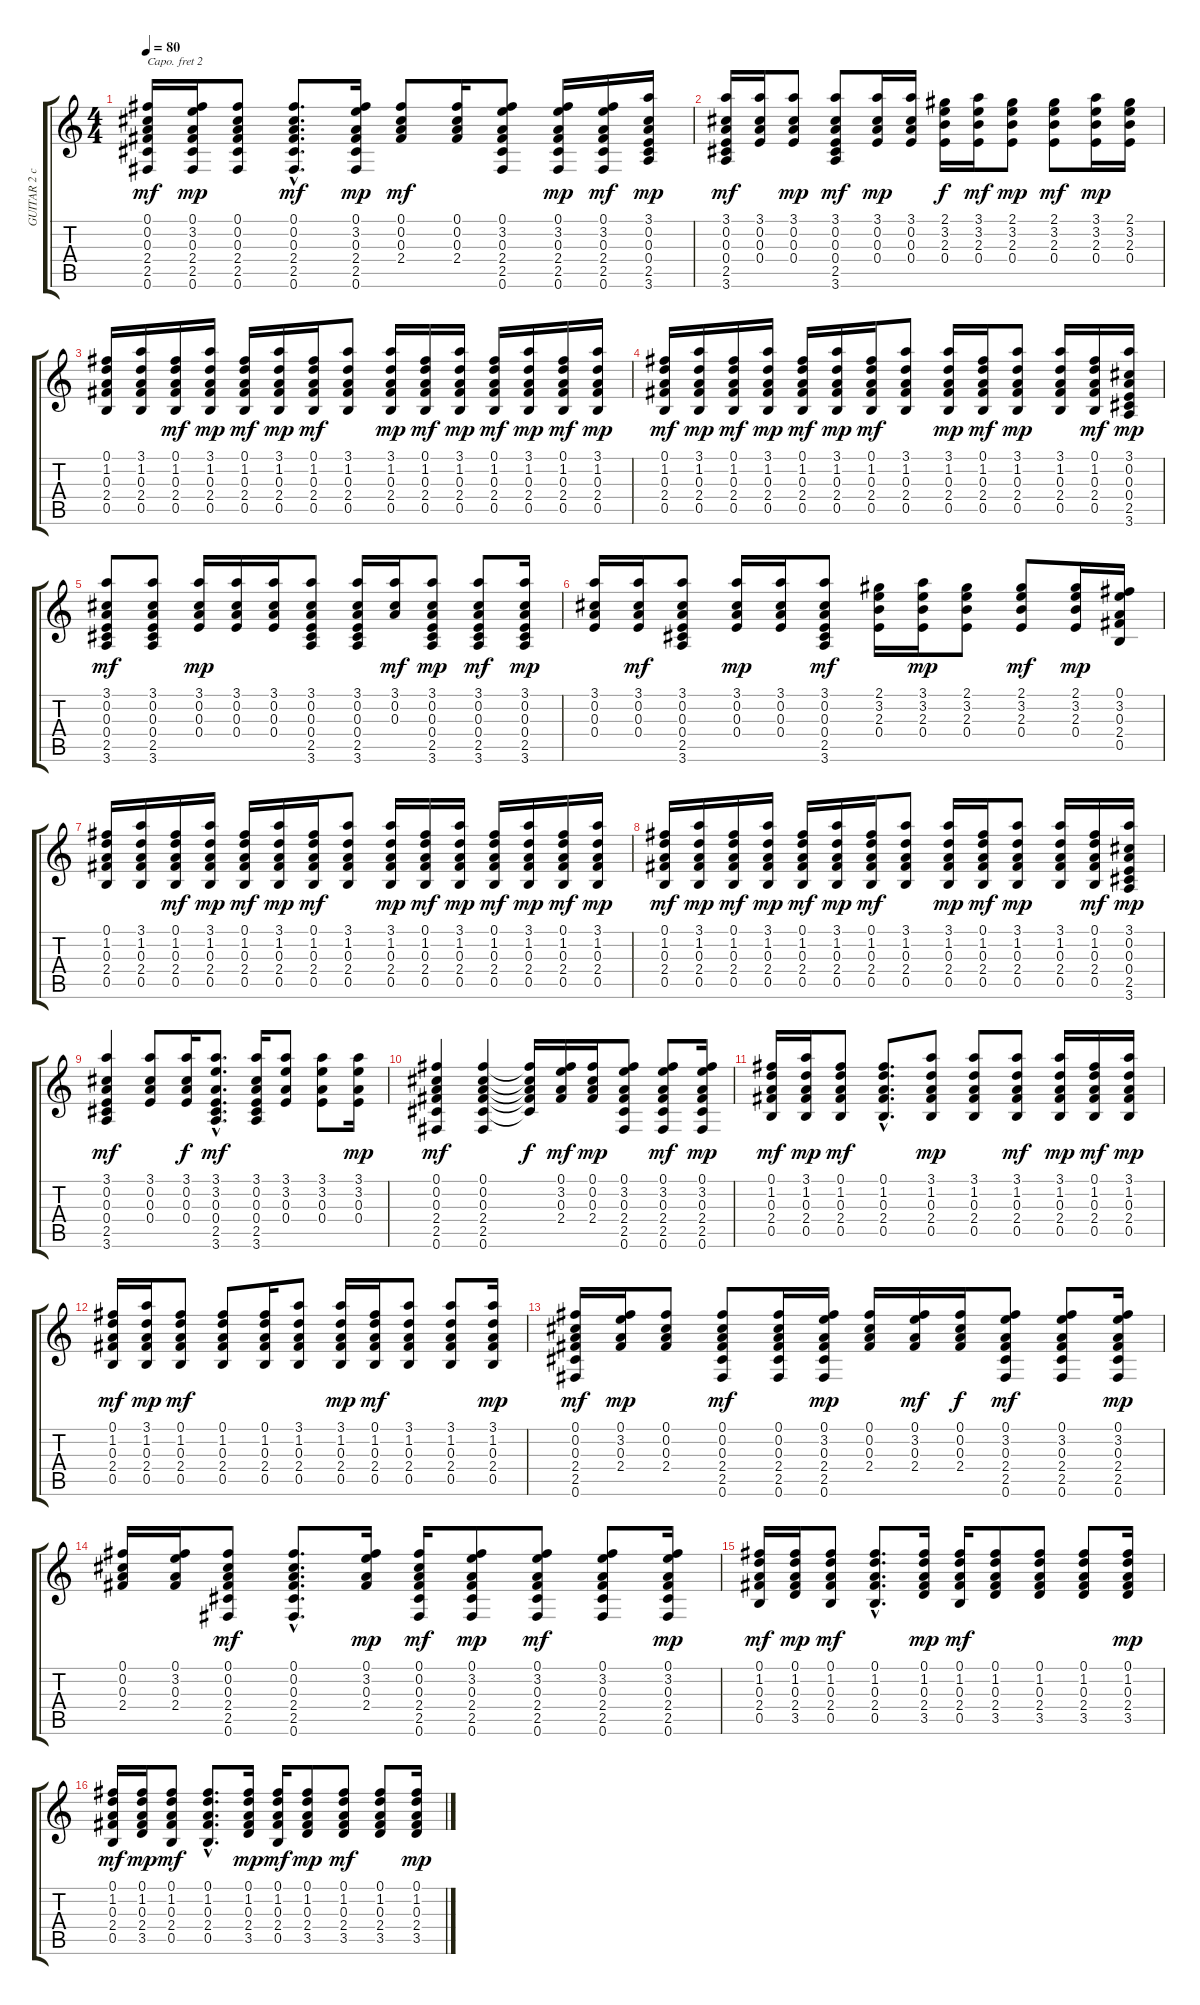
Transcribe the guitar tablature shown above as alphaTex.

\track ("GUITAR 2 capo=2" "GUITAR 2 c") {instrument acousticguitarsteel}
\staff {score tabs}
\capo 2
\tuning (E4 B3 G3 D3 A2 E2) {hide}
\ts (4 4)
\tempo 80
\clef g2
\ks c
(0.1 0.2 0.3 2.4 2.5 0.6).16{dy mf} (0.1 3.2 0.3 2.4 2.5 0.6).16{dy mp} (0.1 0.2 0.3 2.4 2.5 0.6).8 (0.1{hac} 0.2{hac} 0.3{hac} 2.4{hac} 2.5{hac} 0.6{hac}).8{d dy mf} (0.1 3.2 0.3 2.4 2.5 0.6).16{dy mp} (0.1 0.2 0.3 2.4).8{dy mf} (0.1 0.2 0.3 2.4).16 (0.1 3.2 0.3 2.4 2.5 0.6).8 (0.1 3.2 0.3 2.4 2.5 0.6).16{dy mp} (0.1 3.2 0.3 2.4 2.5 0.6).16{dy mf} (3.1 0.2 0.3 0.4 2.5 3.6).16{dy mp} |
(3.1 0.2 0.3 0.4 2.5 3.6).16{dy mf} (3.1 0.2 0.3 0.4).16 (3.1 0.2 0.3 0.4).8{dy mp} (3.1 0.2 0.3 0.4 2.5 3.6).8{dy mf} (3.1 0.2 0.3 0.4).16{dy mp} (3.1 0.2 0.3 0.4).16 (2.1 3.2 2.3 0.4).16{dy f} (3.1 3.2 2.3 0.4).16{dy mf} (2.1 3.2 2.3 0.4).8{dy mp} (2.1 3.2 2.3 0.4).8{dy mf} (3.1 3.2 2.3 0.4).16{dy mp} (2.1 3.2 2.3 0.4).16 |
(0.1 1.2 0.3 2.4 0.5).16 (3.1 1.2 0.3 2.4 0.5).16 (0.1 1.2 0.3 2.4 0.5).16{dy mf} (3.1 1.2 0.3 2.4 0.5).16{dy mp} (0.1 1.2 0.3 2.4 0.5).16{dy mf} (3.1 1.2 0.3 2.4 0.5).16{dy mp} (0.1 1.2 0.3 2.4 0.5).16{dy mf} (3.1 1.2 0.3 2.4 0.5).8 (3.1 1.2 0.3 2.4 0.5).16{dy mp} (0.1 1.2 0.3 2.4 0.5).16{dy mf} (3.1 1.2 0.3 2.4 0.5).16{dy mp} (0.1 1.2 0.3 2.4 0.5).16{dy mf} (3.1 1.2 0.3 2.4 0.5).16{dy mp} (0.1 1.2 0.3 2.4 0.5).16{dy mf} (3.1 1.2 0.3 2.4 0.5).16{dy mp} |
(0.1 1.2 0.3 2.4 0.5).16{dy mf} (3.1 1.2 0.3 2.4 0.5).16{dy mp} (0.1 1.2 0.3 2.4 0.5).16{dy mf} (3.1 1.2 0.3 2.4 0.5).16{dy mp} (0.1 1.2 0.3 2.4 0.5).16{dy mf} (3.1 1.2 0.3 2.4 0.5).16{dy mp} (0.1 1.2 0.3 2.4 0.5).16{dy mf} (3.1 1.2 0.3 2.4 0.5).8 (3.1 1.2 0.3 2.4 0.5).16{dy mp} (0.1 1.2 0.3 2.4 0.5).16{dy mf} (3.1 1.2 0.3 2.4 0.5).8{dy mp} (3.1 1.2 0.3 2.4 0.5).16 (0.1 1.2 0.3 2.4 0.5).16{dy mf} (3.1 0.2 0.3 0.4 2.5 3.6).16{dy mp} |
(3.1 0.2 0.3 0.4 2.5 3.6).8{dy mf} (3.1 0.2 0.3 0.4 2.5 3.6).8 (3.1 0.2 0.3 0.4).16{dy mp} (3.1 0.2 0.3 0.4).16 (3.1 0.2 0.3 0.4).16 (3.1 0.2 0.3 0.4 2.5 3.6).8 (3.1 0.2 0.3 0.4 2.5 3.6).16 (3.1 0.2 0.3).16{dy mf} (3.1 0.2 0.3 0.4 2.5 3.6).8{dy mp} (3.1 0.2 0.3 0.4 2.5 3.6).8{dy mf} (3.1 0.2 0.3 0.4 2.5 3.6).16{dy mp} |
(3.1 0.2 0.3 0.4).16 (3.1 0.2 0.3 0.4).16{dy mf} (3.1 0.2 0.3 0.4 2.5 3.6).8 (3.1 0.2 0.3 0.4).16{dy mp} (3.1 0.2 0.3 0.4).16 (3.1 0.2 0.3 0.4 2.5 3.6).8{dy mf} (2.1 3.2 2.3 0.4).16 (3.1 3.2 2.3 0.4).16{dy mp} (2.1 3.2 2.3 0.4).8 (2.1 3.2 2.3 0.4).8{dy mf} (2.1 3.2 2.3 0.4).16{dy mp} (0.1 3.2 0.3 2.4 0.5).16 |
(0.1 1.2 0.3 2.4 0.5).16 (3.1 1.2 0.3 2.4 0.5).16 (0.1 1.2 0.3 2.4 0.5).16{dy mf} (3.1 1.2 0.3 2.4 0.5).16{dy mp} (0.1 1.2 0.3 2.4 0.5).16{dy mf} (3.1 1.2 0.3 2.4 0.5).16{dy mp} (0.1 1.2 0.3 2.4 0.5).16{dy mf} (3.1 1.2 0.3 2.4 0.5).8 (3.1 1.2 0.3 2.4 0.5).16{dy mp} (0.1 1.2 0.3 2.4 0.5).16{dy mf} (3.1 1.2 0.3 2.4 0.5).16{dy mp} (0.1 1.2 0.3 2.4 0.5).16{dy mf} (3.1 1.2 0.3 2.4 0.5).16{dy mp} (0.1 1.2 0.3 2.4 0.5).16{dy mf} (3.1 1.2 0.3 2.4 0.5).16{dy mp} |
(0.1 1.2 0.3 2.4 0.5).16{dy mf} (3.1 1.2 0.3 2.4 0.5).16{dy mp} (0.1 1.2 0.3 2.4 0.5).16{dy mf} (3.1 1.2 0.3 2.4 0.5).16{dy mp} (0.1 1.2 0.3 2.4 0.5).16{dy mf} (3.1 1.2 0.3 2.4 0.5).16{dy mp} (0.1 1.2 0.3 2.4 0.5).16{dy mf} (3.1 1.2 0.3 2.4 0.5).8 (3.1 1.2 0.3 2.4 0.5).16{dy mp} (0.1 1.2 0.3 2.4 0.5).16{dy mf} (3.1 1.2 0.3 2.4 0.5).8{dy mp} (3.1 1.2 0.3 2.4 0.5).16 (0.1 1.2 0.3 2.4 0.5).16{dy mf} (3.1 0.2 0.3 0.4 2.5 3.6).16{dy mp} |
(3.1 0.2 0.3 0.4 2.5 3.6).4{dy mf} (3.1 0.2 0.3 0.4).8 (3.1 0.2 0.3 0.4).16{dy f} (3.1{hac} 3.2{hac} 0.3{hac} 0.4{hac} 2.5{hac} 3.6{hac}).8{d dy mf} (3.1 0.2 0.3 0.4 2.5 3.6).16 (3.1 3.2 0.3 0.4).8 (3.1 3.2 0.3 0.4).8 (3.1 3.2 0.3 0.4).16{dy mp} |
(0.1 0.2 0.3 2.4 2.5 0.6).4{dy mf} (0.1 0.2 0.3 2.4 2.5 0.6).4 (0.1{t} 0.2{t} 0.3{t} 2.4{t} 2.5{t}).16{dy f} (0.1 3.2 0.3 2.4).16{dy mf} (0.1 0.2 0.3 2.4).16{dy mp} (0.1 3.2 0.3 2.4 2.5 0.6).8 (0.1 3.2 0.3 2.4 2.5 0.6).8{dy mf} (0.1 3.2 0.3 2.4 2.5 0.6).16{dy mp} |
(0.1 1.2 0.3 2.4 0.5).16{dy mf} (3.1 1.2 0.3 2.4 0.5).16{dy mp} (0.1 1.2 0.3 2.4 0.5).8{dy mf} (0.1{hac} 1.2{hac} 0.3{hac} 2.4{hac} 0.5{hac}).8{d} (3.1 1.2 0.3 2.4 0.5).8{dy mp} (3.1 1.2 0.3 2.4 0.5).8 (3.1 1.2 0.3 2.4 0.5).8{dy mf} (3.1 1.2 0.3 2.4 0.5).16{dy mp} (0.1 1.2 0.3 2.4 0.5).16{dy mf} (3.1 1.2 0.3 2.4 0.5).16{dy mp} |
(0.1 1.2 0.3 2.4 0.5).16{dy mf} (3.1 1.2 0.3 2.4 0.5).16{dy mp} (0.1 1.2 0.3 2.4 0.5).8{dy mf} (0.1 1.2 0.3 2.4 0.5).8 (0.1 1.2 0.3 2.4 0.5).16 (3.1 1.2 0.3 2.4 0.5).8 (3.1 1.2 0.3 2.4 0.5).16{dy mp} (0.1 1.2 0.3 2.4 0.5).16{dy mf} (3.1 1.2 0.3 2.4 0.5).8 (3.1 1.2 0.3 2.4 0.5).8 (3.1 1.2 0.3 2.4 0.5).16{dy mp} |
(0.1 0.2 0.3 2.4 2.5 0.6).16{dy mf} (0.1 3.2 0.3 2.4).16{dy mp} (0.1 0.2 0.3 2.4).8 (0.1 0.2 0.3 2.4 2.5 0.6).8{dy mf} (0.1 0.2 0.3 2.4 2.5 0.6).16 (0.1 3.2 0.3 2.4 2.5 0.6).16{dy mp} (0.1 0.2 0.3 2.4).16 (0.1 3.2 0.3 2.4).16{dy mf} (0.1 0.2 0.3 2.4).16{dy f} (0.1 3.2 0.3 2.4 2.5 0.6).8{dy mf} (0.1 3.2 0.3 2.4 2.5 0.6).8 (0.1 3.2 0.3 2.4 2.5 0.6).16{dy mp} |
(0.1 0.2 0.3 2.4).16 (0.1 3.2 0.3 2.4).16 (0.1 0.2 0.3 2.4 2.5 0.6).8{dy mf} (0.1{hac} 0.2{hac} 0.3{hac} 2.4{hac} 2.5{hac} 0.6{hac}).8{d} (0.1 3.2 0.3 2.4).16{dy mp} (0.1 0.2 0.3 2.4 2.5 0.6).16{dy mf} (0.1 3.2 0.3 2.4 2.5 0.6).8{dy mp} (0.1 3.2 0.3 2.4 2.5 0.6).8{dy mf} (0.1 3.2 0.3 2.4 2.5 0.6).8 (0.1 3.2 0.3 2.4 2.5 0.6).16{dy mp} |
(0.1 1.2 0.3 2.4 0.5).16{dy mf} (0.1 1.2 0.3 2.4 3.5).16{dy mp} (0.1 1.2 0.3 2.4 0.5).8{dy mf} (0.1{hac} 1.2{hac} 0.3{hac} 2.4{hac} 0.5{hac}).8{d} (0.1 1.2 0.3 2.4 3.5).16{dy mp} (0.1 1.2 0.3 2.4 0.5).16{dy mf} (0.1 1.2 0.3 2.4 3.5).8 (0.1 1.2 0.3 2.4 3.5).8 (0.1 1.2 0.3 2.4 3.5).8 (0.1 1.2 0.3 2.4 3.5).16{dy mp} |
(0.1 1.2 0.3 2.4 0.5).16{dy mf} (0.1 1.2 0.3 2.4 3.5).16{dy mp} (0.1 1.2 0.3 2.4 0.5).8{dy mf} (0.1{hac} 1.2{hac} 0.3{hac} 2.4{hac} 0.5{hac}).8{d} (0.1 1.2 0.3 2.4 3.5).16{dy mp} (0.1 1.2 0.3 2.4 0.5).16{dy mf} (0.1 1.2 0.3 2.4 3.5).8{dy mp} (0.1 1.2 0.3 2.4 3.5).8{dy mf} (0.1 1.2 0.3 2.4 3.5).8 (0.1 1.2 0.3 2.4 3.5).16{dy mp}
